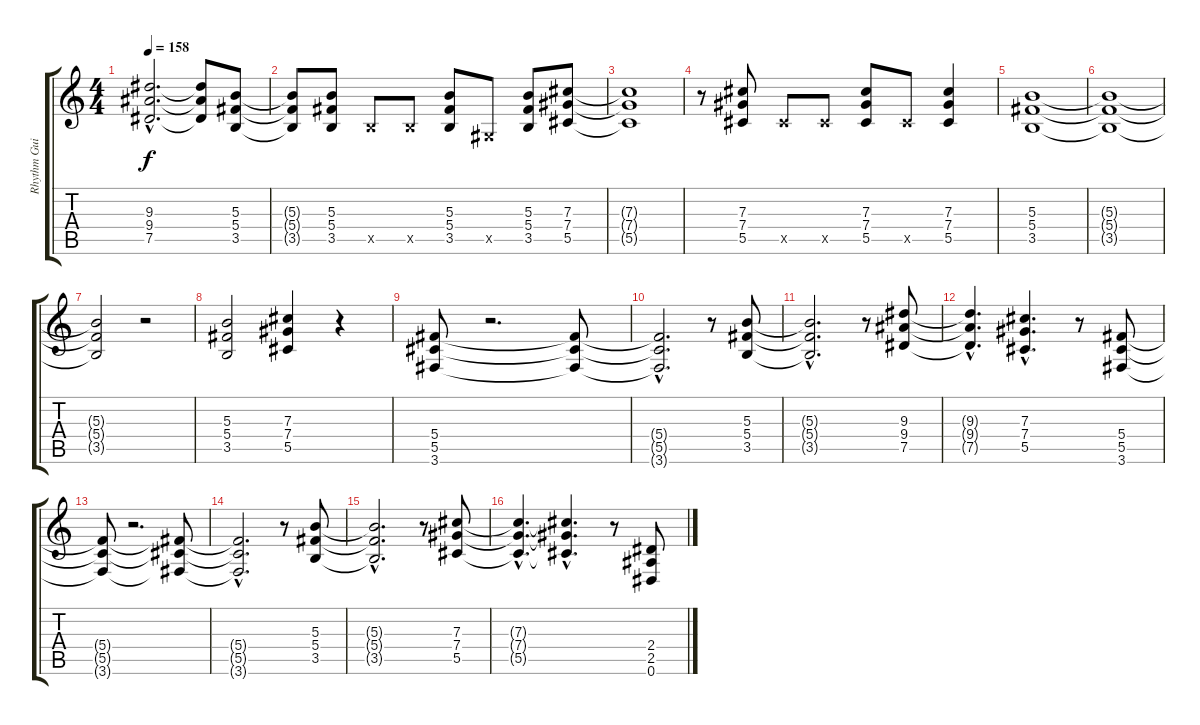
\track ("Rhythm Guitar" "Rhythm Gui") {instrument distortionguitar}
\staff {score tabs}
\tuning (Eb4 Bb3 Gb3 Db3 Ab2 Eb2) {hide}
\ts (4 4)
\tempo 158
\clef g2
\ks c
(9.3{hac} 9.4{hac} 7.5{hac}).2{d dy f} (9.3{t} 9.4{t} 7.5{t}).8 (5.3 5.4 3.5).8 |
(5.3{t} 5.4{t} 3.5{t}).8 (5.3 5.4 3.5).8 3.5{x}.8 3.5{x}.8 (5.3 5.4 3.5).8 0.5{x}.8 (5.3 5.4 3.5).8 (7.3 7.4 5.5).8 |
(7.3{t} 7.4{t} 5.5{t}).1 |
r.8 (7.3 7.4 5.5).8 5.5{x}.8 5.5{x}.8 (7.3 7.4 5.5).8 5.5{x}.8 (7.3 7.4 5.5).4 |
(5.3 5.4 3.5).1 |
(5.3{t} 5.4{t} 3.5{t}).1 |
(5.3{t} 5.4{t} 3.5{t}).2 r.2 |
(5.3 5.4 3.5).2 (7.3 7.4 5.5).4 r.4 |
(5.4 5.5 3.6).8 r.2{d} (5.4{t} 5.5{t} 3.6{t}).8 |
(5.4{hac t} 5.5{hac t} 3.6{hac t}).2{d} r.8 (5.3 5.4 3.5).8 |
(5.3{hac t} 5.4{hac t} 3.5{hac t}).2{d} r.8 (9.3 9.4 7.5).8 |
(9.3{hac t} 9.4{hac t} 7.5{hac t}).4{d} (7.3{hac} 7.4{hac} 5.5{hac}).4{d} r.8 (5.4 5.5 3.6).8 |
(5.4{t} 5.5{t} 3.6{t}).8 r.2{d} (5.4{t} 5.5{t} 3.6{t}).8 |
(5.4{hac t} 5.5{hac t} 3.6{hac t}).2{d} r.8 (5.3 5.4 3.5).8 |
(5.3{hac t} 5.4{hac t} 3.5{hac t}).2{d} r.8 (7.3 7.4 5.5).8 |
(7.3{hac t} 7.4{hac t} 5.5{hac t}).4{d} (7.3{hac t} 7.4{hac t} 5.5{hac t}).4{d} r.8 (2.4 2.5 0.6).8
